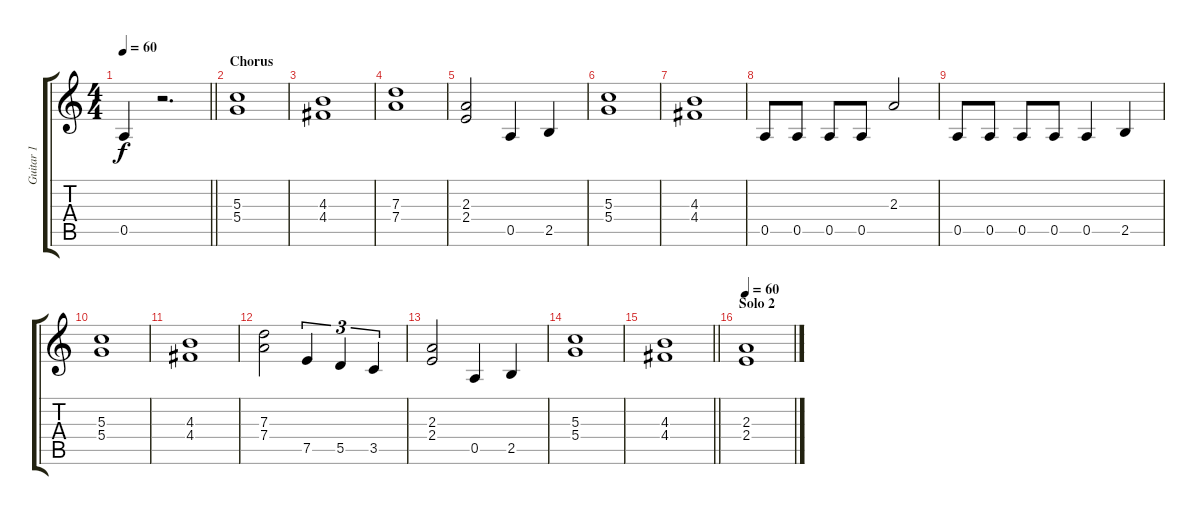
\track ("Guitar 1" "Guitar 1") {instrument distortionguitar}
\staff {score tabs}
\tuning (E4 B3 G3 D3 A2 E2) {hide}
\ts (4 4)
\tempo 60
\clef g2
\barLineRight lightlight
\ks c
0.5.4{dy f} r.2{d} |
\section ("" "Chorus")
(5.3 5.4).1 |
(4.3 4.4).1 |
(7.3 7.4).1 |
(2.3 2.4).2 0.5.4 2.5.4 |
(5.3 5.4).1 |
(4.3 4.4).1 |
0.5.8 0.5.8 0.5.8 0.5.8 2.3.2 |
0.5.8 0.5.8 0.5.8 0.5.8 0.5.4 2.5.4 |
(5.3 5.4).1 |
(4.3 4.4).1 |
(7.3 7.4).2 7.5.4{tu (3 2)} 5.5.4{tu (3 2)} 3.5.4{tu (3 2)} |
(2.3 2.4).2 0.5.4 2.5.4 |
(5.3 5.4).1 |
\barLineRight lightlight
(4.3 4.4).1 |
\section ("" "Solo 2")
\tempo 60
(2.3 2.4).1
